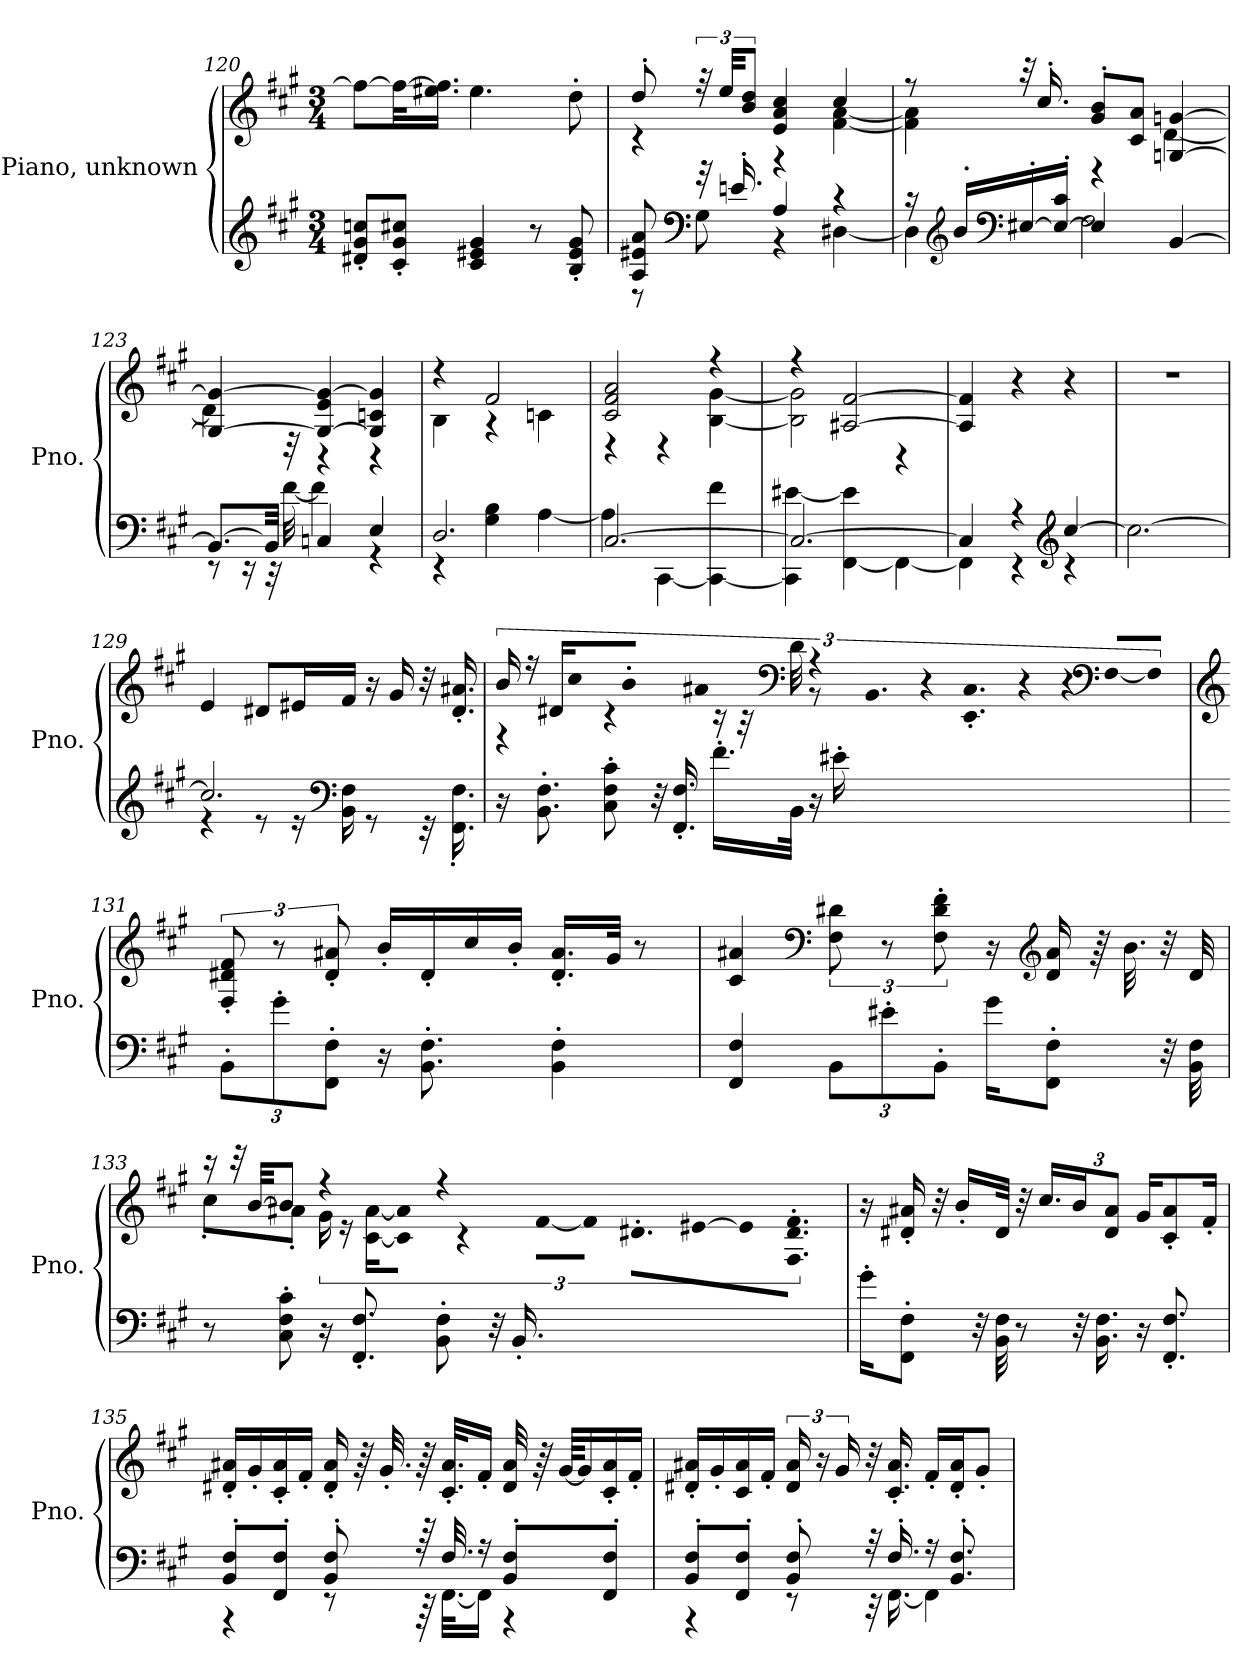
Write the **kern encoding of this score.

**kern	**kern
*part1	*part1
*staff2	*staff1
*I"Piano, unknown	*
*I'Pno.	*
*clefG2	*clefG2
*k[f#c#g#]	*k[f#c#g#]
*M3/4	*M3/4
=120	=120
8d#X/' 8g#/' 8ccn/'L	8ff#\L_
8c#/' 8g#/' 8cc#X/'J	32ff#\KL_
.	16.ee#X\ 16.ff#\]JJ
4c#/ 4e#X/ 4g#/	4.ee#\
8r	.
8B/' 8e#/' 8g#/'	8dd'\
!!LO:LB:g=z
=121	=121
*^	*^
8A/ 8e#X/ 8a/	8r	8dd'/	4r
*clefF4	*	*	*
32r	8G#\	48r	.
.	.	48ee/KKL	.
16.en'/	.	.	.
.	.	12b/ 12dd/J	.
4A/	4r	4e/ 4a/ 4cc#/	4r
4r	[4D#X\	4cc#/	[4f#\ [4a\
=122	=122	=122	=122
16r	4D#\]	8r	4f#\] 4a\]
*clefG2	*	*	*
16b'/LL	.	.	.
*clefF4	*	*	*
[16E#X'/	.	32r	.
.	.	16.cc#'/	.
16E#/_' 16c#/'JJ	.	.	.
4E#/]	2F#\	8g#/' 8b/'L	4r
.	.	8c#/ 8a/J	.
[4BB/	.	[4Gn/ [4gn/	[4d\
=123	=123	=123	=123
8.BB/L_	8r	4G/_ 4g/_	4d\]
.	16r	.	.
32BB/Jkk]	32r	.	.
32r	[32f#\	.	.
4Cn/	4f#\]	4G/_ 4e/ 4g/_	4r
4E/	4r	4G/] 4cn/ 4g/]	4r
=124	=124	=124	=124
2.D/	4r	4r	4B\
.	4G#\ 4B\	2f#/	4r
.	[4A\	.	4cn\
!!LO:LB:g=z	!!
=125	=125	=125	=125
[2.C#/	4A\]	2c#/ 2f#/ 2a/	4r
.	[4CC#\	.	4r
.	4CC#\_ 4f#\	4r	[4B\ [4g#\
=126	=126	=126	=126
2.C#/_	4CC#\] [4e#X\	4r	2B\] 2g#\]
.	[4FF#\ 4e#\]	[2A#X/ [2f#/	.
.	4FF#\_	.	4r
*	*	*v	*v
=127	=127	=127
4C#/]	4FF#\]	4A#/] 4f#/]
4r	4r	4r
*clefG2	*	*
[4cc#/	4r	4r
*v	*v	*
=128	=128
2.cc#\_	2.r
=129	=129
*^	*
2.cc#/]	4r	4e/
.	8r	8d#X/L
.	16r	16e#X/L
*clefF4	*	*
.	16BB\ 16F#\	16f#/JJ
.	8r	16r
.	.	16g#/
.	32r	32r
.	16.FF#\' 16.F#\'	16.d#/' 16.a#X/'
*v	*v	*
!!LO:LB:g=z
=130	=130
*	*^
16r	24b/	4r
.	24r	.
8.BB\' 8.F#\'	.	.
.	24d#X/LL	.
.	16cc#/	.
.	16b'/JJ	.
8C#\' 8F#\' 8c#\'	16a#X/	4r
.	64r	.
.	32.g#/	.
32r	32r	.
16.FF#/' 16.F#/'	16.c#/' 16.a#/'	.
16.f#'\LL	16r	16r
.	32r	32r
*	*clefF4	*
32BB\JJk	[32F#/KKL	32d#\
16r	8F#/J]	8r
16e#X'\	.	.
*	*v	*v
=131	=131
*	*clefG2
*Xbrackettup	*
12BB'\L	12F#/' 12d#X/' 12f#/'
12g#'\	12r
12FF#\' 12F#\'J	12d#/' 12a#X/'
16r	16b'/LL
8.BB\' 8.F#\'	16d#'/
.	16cc#/
.	16b'/JJ
4BB\' 4F#\'	16.d#/' 16.a#/'LL
.	32g#/JJk
.	8r
!!LO:LB:g=z
=132	=132
4FF#/ 4F#/	4c#/ 4a#X/
*	*clefF4
12BB\L	12F#\ 12d#X\
12e#X'\	12r
12BB'\J	12F#\' 12d#\' 12f#\'
16g#\KL	16r
*	*clefG2
8FF#\' 8F#\'J	16d#/ 16a#/
.	64r
.	32.b\
32r	32r
32BB\ 32F#\	32d#/
=133	=133
*	*^
8r	16r	8cc#'\L
.	32r	.
.	[32b/KKL	.
8C#\' 8F#\' 8c#\'	8b/J]	8a#X'\J
16r	4r	24g#\
.	.	24r
8.FF#/' 8.F#/'	.	.
.	.	[24c#\ [24a#\LL
.	.	32c#\] 32a#\]JJk
.	.	64r
.	.	[64f#\KKLL
.	.	16f#\JJ]
8BB\' 8F#\'	4r	16.d#X'\LL
.	.	[32e#X\L
32r	.	32e#\J]
16.BB'/	.	16.F#\' 16.d#\' 16.f#\'JJ
*	*v	*v
!!LO:LB:g=z
=134	=134
16g#'\KL	16r
8FF#\' 8F#\'J	16d#X/' 16a#X/'
.	32r
.	16b'/LL
32r	.
32BB\ 32F#\	32d#/JJk
8r	32r
.	16.cc#/LL
*	*Xbrackettup
32r	24b/J
16.BB\ 16.F#\	.
.	12d#/ 12a#/J
16r	16g#/KL
8.FF#/' 8.F#/'	8c#/' 8a#/'
.	16f#'/Jk
=135	=135
*^	*
8BB/' 8F#/'L	4r	16d#X/' 16a#X/'LL
.	.	16g#'/
8FF#/' 8F#/'J	.	16c#/' 16a#/'
.	.	16f#'/JJ
8BB/' 8F#/'	8r	16d#/' 16a#/'
.	.	64r
.	.	32.g#'/
64r	64r	64r
32.F#/	[32.FF#\KLL	32.c#/' 32.a#/'KLL
16r	16FF#\JJ]	16f#'/JJ
8BB/' 8F#/'L	4r	32d#/ 32a#/
.	.	64r
.	.	[64g#/KKLL
.	.	16g#/]
8FF#/' 8F#/'J	.	16c#/' 16a#/'
.	.	16f#'/JJ
!!LO:PB:g=z
=136	=136	=136
8BB/' 8F#/'L	4r	16d#X/' 16a#X/'LL
.	.	16g#'/
8FF#/' 8F#/'J	.	16c#/ 16a#/
.	.	16f#'/JJ
*	*	*brackettup
8BB/' 8F#/'	8r	24d#/ 24a#/
.	.	24r
.	.	24g#/
32r	32r	32r
16.F#'/	[16.FF#\	16.c#/' 16.a#/'
16r	4FF#\]	16f#'/LL
8.BB/' 8.F#/'	.	16d#/' 16a#/'J
.	.	8g#'/J
*v	*v	*
=	=
*-	*-
